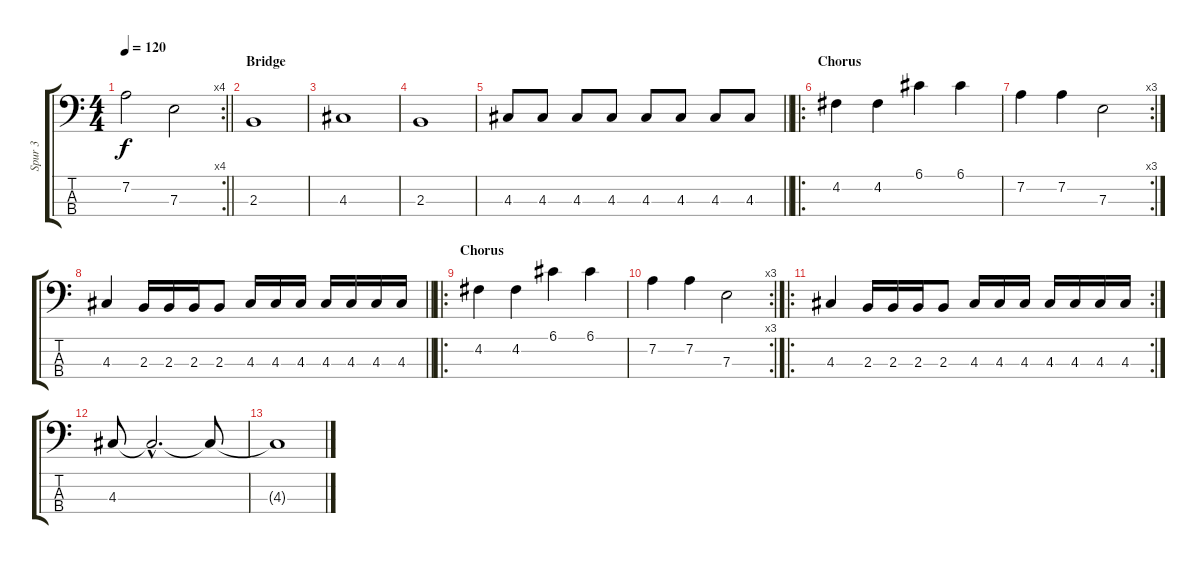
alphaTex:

\track ("Spur 3" "Spur 3") {instrument electricbassfinger}
\staff {score tabs}
\tuning (G2 D2 A1 E1) {hide}
\rc 4
\ts (4 4)
\tempo 120
\clef f4
\barLineRight lightlight
\ks c
7.2.2{dy f} 7.3.2 |
\section ("" "Bridge")
2.3.1 |
4.3.1 |
2.3.1 |
\barLineRight lightlight
4.3.8 4.3.8 4.3.8 4.3.8 4.3.8 4.3.8 4.3.8 4.3.8 |
\ro
\section ("" "Chorus")
4.2.4 4.2.4 6.1.4 6.1.4 |
\rc 3
7.2.4 7.2.4 7.3.2 |
\barLineRight lightlight
4.3.4 2.3.16 2.3.16 2.3.16 2.3.8 4.3.16 4.3.16 4.3.16 4.3.16 4.3.16 4.3.16 4.3.16 |
\ro
\section ("" "Chorus")
4.2.4 4.2.4 6.1.4 6.1.4 |
\rc 3
7.2.4 7.2.4 7.3.2 |
\ro
\rc 2
4.3.4 2.3.16 2.3.16 2.3.16 2.3.8 4.3.16 4.3.16 4.3.16 4.3.16 4.3.16 4.3.16 4.3.16 |
4.3.8 4.3{hac t}.2{d} 4.3{t}.8 |
4.3{t}.1
